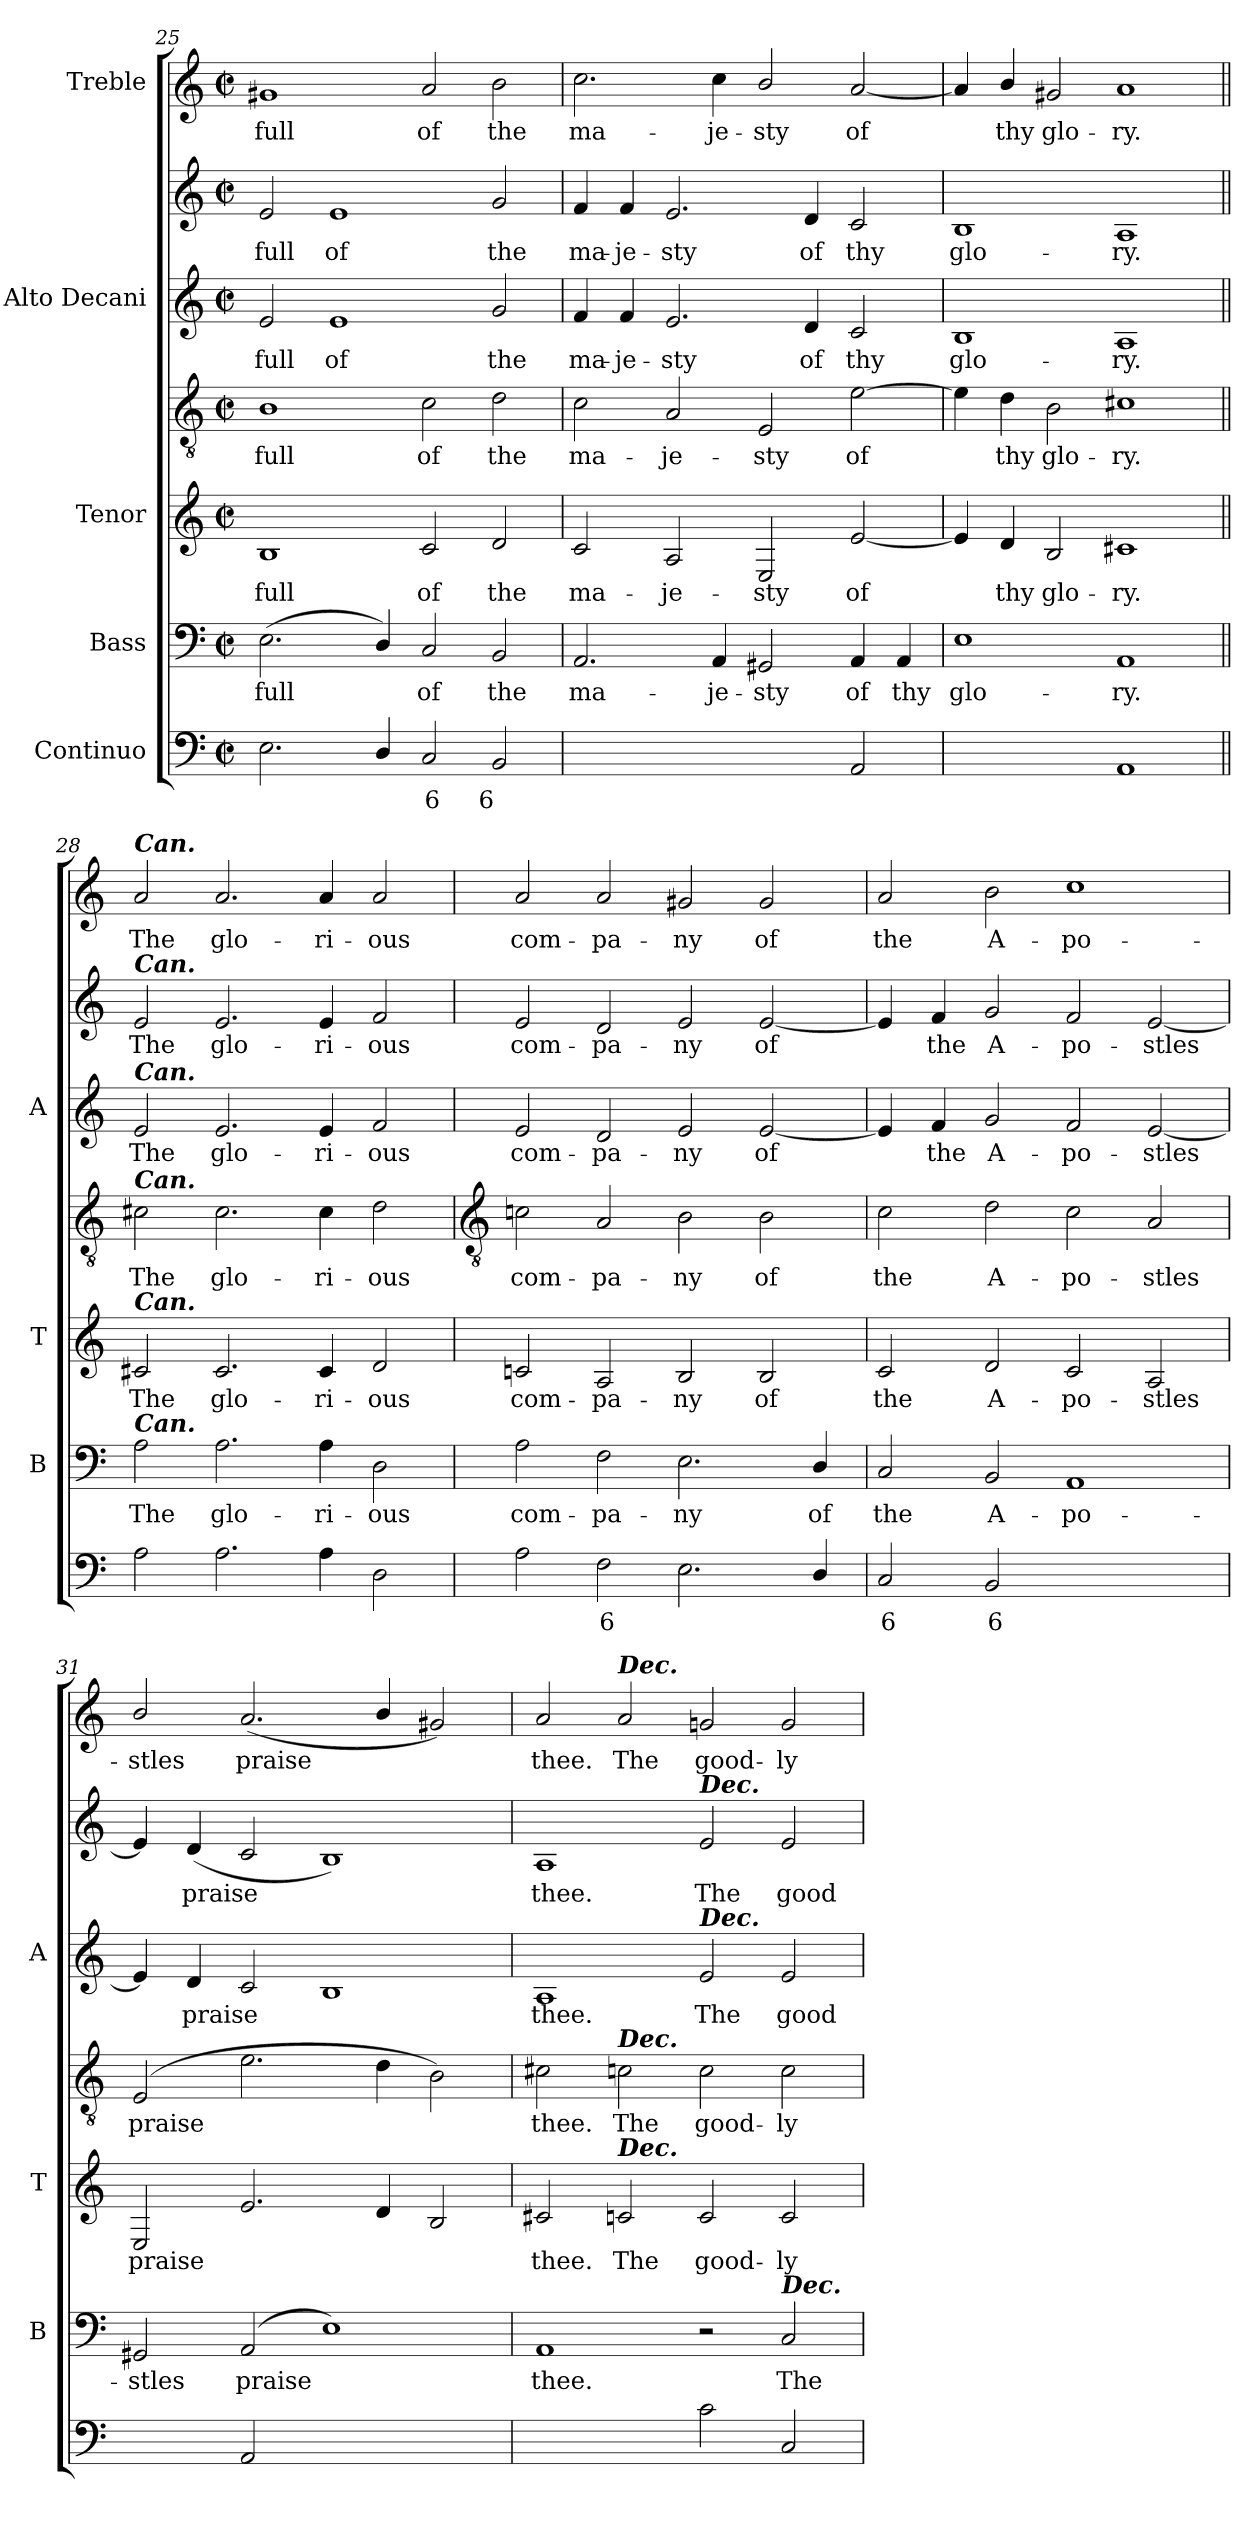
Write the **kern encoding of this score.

**kern	**text	**kern	**text	**kern	**text	**kern	**text	**kern	**text	**kern	**text	**kern	**text
*part5	*part5	*part4	*part4	*part3	*part3	*part3	*part3	*part2	*part2	*part2	*part2	*part1	*part1
*staff7	*staff7	*staff6	*staff6	*staff5	*staff5	*staff4	*staff4	*staff3	*staff3	*staff2	*staff2	*staff1	*staff1
*I"Continuo	*	*I"Bass	*	*I"Tenor	*	*	*	*I"Alto Decani	*	*	*	*I"Treble	*
*	*	*I'B	*	*I'T	*	*	*	*I'A	*	*	*	*	*
*clefF4	*	*clefF4	*	*	*	*clefGv2	*	*clefG2	*	*clefG2	*	*clefG2	*
*k[]	*	*k[]	*	*k[]	*	*k[]	*	*k[]	*	*k[]	*	*k[]	*
*C:	*	*C:	*	*C:	*	*C:	*	*C:	*	*C:	*	*C:	*
*M4/2	*	*M4/2	*	*M4/2	*	*M4/2	*	*M4/2	*	*M4/2	*	*M4/2	*
*met(c|)	*	*met(c|)	*	*met(c|)	*	*met(c|)	*	*met(c|)	*	*met(c|)	*	*met(c|)	*
=25	=25	=25	=25	=25	=25	=25	=25	=25	=25	=25	=25	=25	=25
!	!	!	!LO:LY:b	!	!LO:LY:b	!	!LO:LY:b	!	!LO:LY:b	!	!LO:LY:b	!	!LO:LY:b
2.E	.	(<2.E	full	1B	full	1B	full	2e	full	2e	full	1g#X	full
!	!	!	!	!	!	!	!	!	!LO:LY:b	!	!LO:LY:b	!	!
.	.	.	.	.	.	.	.	1e	of	1e	of	.	.
4D/	.	4D/)	.	.	.	.	.	.	.	.	.	.	.
!	!LO:LY:b	!	!LO:LY:b	!	!LO:LY:b	!	!LO:LY:b	!	!	!	!	!	!LO:LY:b
2C	6	2C	of	2c	of	2c	of	.	.	.	.	2a	of
!	!LO:LY:b	!	!LO:LY:b	!	!LO:LY:b	!	!LO:LY:b	!	!LO:LY:b	!	!LO:LY:b	!	!LO:LY:b
2BB	6	2BB	the	2d	the	2d	the	2g	the	2g	the	2b	the
=26	=26	=26	=26	=26	=26	=26	=26	=26	=26	=26	=26	=26	=26
!	!LO:LY:b	!	!LO:LY:b	!	!LO:LY:b	!	!LO:LY:b	!	!LO:LY:b	!	!LO:LY:b	!	!LO:LY:b
[2AAyy	6	2.AA	ma-	2c	ma-	2c	ma-	4f	ma-	4f	ma-	2.cc	ma-
!	!	!	!	!	!	!	!	!	!LO:LY:b	!	!LO:LY:b	!	!
.	.	.	.	.	.	.	.	4f	-je-	4f	-je-	.	.
!	!LO:LY:b	!	!	!	!LO:LY:b	!	!LO:LY:b	!	!LO:LY:b	!	!LO:LY:b	!	!
2AAyy]	5	.	.	2A	-je-	2A	-je-	2.e	-sty	2.e	-sty	.	.
!	!	!	!LO:LY:b	!	!	!	!	!	!	!	!	!	!LO:LY:b
.	.	4AA	-je-	.	.	.	.	.	.	.	.	4cc	-je-
!	!LO:LY:b	!	!LO:LY:b	!	!LO:LY:b	!	!LO:LY:b	!	!	!	!	!	!LO:LY:b
[4GG#Xyy	6	2GG#X	-sty	2E	-sty	2E	-sty	.	.	.	.	2b/	-sty
!	!LO:LY:b	!	!	!	!	!	!	!	!LO:LY:b	!	!LO:LY:b	!	!
4GG#yy]	5	.	.	.	.	.	.	4d	of	4d	of	.	.
!	!	!	!LO:LY:b	!	!LO:LY:b	!	!LO:LY:b	!	!LO:LY:b	!	!LO:LY:b	!	!LO:LY:b
2AA	.	4AA	of	[2e	of	[2e	of	2c	thy	2c	thy	[2a	of
!	!	!	!LO:LY:b	!	!	!	!	!	!	!	!	!	!
.	.	4AA	thy	.	.	.	.	.	.	.	.	.	.
=27	=27	=27	=27	=27	=27	=27	=27	=27	=27	=27	=27	=27	=27
!	!LO:LY:b	!	!LO:LY:b	!	!	!	!	!	!LO:LY:b	!	!LO:LY:b	!	!
[2Eyy	4	1E	glo-	4e]	.	4e]	.	1B	glo-	1B	glo-	4a]	.
!	!	!	!	!	!LO:LY:b	!	!LO:LY:b	!	!	!	!	!	!LO:LY:b
.	.	.	.	4d	thy	4d	thy	.	.	.	.	4b/	thy
!	!LO:LY:b	!	!	!	!LO:LY:b	!	!LO:LY:b	!	!	!	!	!	!LO:LY:b
2Eyy]	3	.	.	2B	glo-	2B	glo-	.	.	.	.	2g#X	glo-
!	!	!	!LO:LY:b	!	!LO:LY:b	!	!LO:LY:b	!	!LO:LY:b	!	!LO:LY:b	!	!LO:LY:b
1AA	.	1AA	-ry.	1c#X	-ry.	1c#X	-ry.	1A	-ry.	1A	-ry.	1a	-ry.
=28||	=28||	=28||	=28||	=28||	=28||	=28||	=28||	=28||	=28||	=28||	=28||	=28||	=28||
!	!	!	!	!	!	!	!	!	!	!	!	!LO:TX:a:Bi:t=Can.	!
!	!	!	!	!	!	!	!	!	!	!LO:TX:a:Bi:t=Can.	!	!	!
!	!	!	!	!	!	!	!	!LO:TX:a:Bi:t=Can.	!	!	!	!	!
!	!	!	!	!	!	!LO:TX:a:Bi:t=Can.	!	!	!	!	!	!	!
!	!	!	!	!LO:TX:a:Bi:t=Can.	!	!	!	!	!	!	!	!	!
!	!	!LO:TX:a:Bi:t=Can.	!	!	!	!	!	!	!	!	!	!	!
!	!	!	!LO:LY:b	!	!LO:LY:b	!	!LO:LY:b	!	!LO:LY:b	!	!LO:LY:b	!	!LO:LY:b
2A	.	2A	The	2c#X	The	2c#X	The	2e	The	2e	The	2a	The
!	!	!	!LO:LY:b	!	!LO:LY:b	!	!LO:LY:b	!	!LO:LY:b	!	!LO:LY:b	!	!LO:LY:b
2.A	.	2.A	glo-	2.c#	glo-	2.c#	glo-	2.e	glo-	2.e	glo-	2.a	glo-
!	!	!	!LO:LY:b	!	!LO:LY:b	!	!LO:LY:b	!	!LO:LY:b	!	!LO:LY:b	!	!LO:LY:b
4A	.	4A	-ri-	4c#	-ri-	4c#	-ri-	4e	-ri-	4e	-ri-	4a	-ri-
!	!	!	!LO:LY:b	!	!LO:LY:b	!	!LO:LY:b	!	!LO:LY:b	!	!LO:LY:b	!	!LO:LY:b
2D	.	2D	-ous	2d	-ous	2d	-ous	2f	-ous	2f	-ous	2a	-ous
!!LO:LB:g=z
=29	=29	=29	=29	=29	=29	=29	=29	=29	=29	=29	=29	=29	=29
*	*	*	*	*	*	*clefGv2	*	*	*	*	*	*	*
!	!	!	!LO:LY:b	!	!LO:LY:b	!	!LO:LY:b	!	!LO:LY:b	!	!LO:LY:b	!	!LO:LY:b
2A	.	2A	com-	2cn	com-	2cn	com-	2e	com-	2e	com-	2a	com-
!	!LO:LY:b	!	!LO:LY:b	!	!LO:LY:b	!	!LO:LY:b	!	!LO:LY:b	!	!LO:LY:b	!	!LO:LY:b
2F	6	2F	-pa-	2A	-pa-	2A	-pa-	2d	-pa-	2d	-pa-	2a	-pa-
!	!	!	!LO:LY:b	!	!LO:LY:b	!	!LO:LY:b	!	!LO:LY:b	!	!LO:LY:b	!	!LO:LY:b
2.E	.	2.E	-ny	2B	-ny	2B	-ny	2e	-ny	2e	-ny	2g#X	-ny
!	!	!	!	!	!LO:LY:b	!	!LO:LY:b	!	!LO:LY:b	!	!LO:LY:b	!	!LO:LY:b
.	.	.	.	2B	of	2B	of	[2e	of	[2e	of	2g#	of
!	!	!	!LO:LY:b	!	!	!	!	!	!	!	!	!	!
4D/	.	4D/	of	.	.	.	.	.	.	.	.	.	.
=30	=30	=30	=30	=30	=30	=30	=30	=30	=30	=30	=30	=30	=30
!	!LO:LY:b	!	!LO:LY:b	!	!LO:LY:b	!	!LO:LY:b	!	!	!	!	!	!LO:LY:b
2C	6	2C	the	2c	the	2c	the	4e]	.	4e]	.	2a	the
!	!	!	!	!	!	!	!	!	!LO:LY:b	!	!LO:LY:b	!	!
.	.	.	.	.	.	.	.	4f	the	4f	the	.	.
!	!LO:LY:b	!	!LO:LY:b	!	!LO:LY:b	!	!LO:LY:b	!	!LO:LY:b	!	!LO:LY:b	!	!LO:LY:b
2BB	6	2BB	A-	2d	A-	2d	A-	2g	A-	2g	A-	2b	A-
!	!LO:LY:b	!	!LO:LY:b	!	!LO:LY:b	!	!LO:LY:b	!	!LO:LY:b	!	!LO:LY:b	!	!LO:LY:b
[2AAyy	6	1AA	-po-	2c	-po-	2c	-po-	2f	-po-	2f	-po-	1cc	-po-
!	!LO:LY:b	!	!	!	!LO:LY:b	!	!LO:LY:b	!	!LO:LY:b	!	!LO:LY:b	!	!
2AAyy]	5	.	.	2A	-stles	2A	-stles	[2e	-stles	[2e	-stles	.	.
=31	=31	=31	=31	=31	=31	=31	=31	=31	=31	=31	=31	=31	=31
!	!LO:LY:b	!	!LO:LY:b	!	!LO:LY:b	!	!LO:LY:b	!	!	!	!	!	!LO:LY:b
[4GG#Xyy	6	2GG#X	-stles	2E	praise	(>2E	praise	4e]	.	4e]	.	2b/	-stles
!	!LO:LY:b	!	!	!	!	!	!	!	!LO:LY:b	!	!LO:LY:b	!	!
4GG#yy]	5	.	.	.	.	.	.	4d	praise	(<4d	praise	.	.
!	!	!	!LO:LY:b	!	!	!	!	!	!	!	!	!	!LO:LY:b
2AA	.	(<2AA	praise	2.e	.	2.e	.	2c	.	2c	.	(<2.a	praise
!	!LO:LY:b	!	!	!	!	!	!	!	!	!	!	!	!
[2Eyy	4	1E)	.	.	.	.	.	1B	.	1B)	.	.	.
.	.	.	.	4d	.	4d	.	.	.	.	.	4b/	.
!	!LO:LY:b	!	!	!	!	!	!	!	!	!	!	!	!
2Eyy]	3	.	.	2B	.	2B)	.	.	.	.	.	2g#X)	.
=32	=32	=32	=32	=32	=32	=32	=32	=32	=32	=32	=32	=32	=32
!	!	!	!LO:LY:b	!	!LO:LY:b	!	!LO:LY:b	!	!LO:LY:b	!	!LO:LY:b	!	!LO:LY:b
[2AAyy	.	1AA	thee.	2c#X	thee.	2c#X	thee.	1A	thee.	1A	thee.	2a	thee.
!	!	!	!	!	!	!	!	!	!	!	!	!LO:TX:a:Bi:t=Dec.	!
!	!	!	!	!	!	!LO:TX:a:Bi:t=Dec.	!	!	!	!	!	!	!
!	!	!	!	!LO:TX:a:Bi:t=Dec.	!	!	!	!	!	!	!	!	!
!	!	!	!	!	!LO:LY:b	!	!LO:LY:b	!	!	!	!	!	!LO:LY:b
2AAyy]	.	.	.	2cn	The	2cn	The	.	.	.	.	2a	The
!	!	!	!	!	!	!	!	!	!	!LO:TX:a:Bi:t=Dec.	!	!	!
!	!	!	!	!	!	!	!	!LO:TX:a:Bi:t=Dec.	!	!	!	!	!
!	!	!	!	!	!LO:LY:b	!	!LO:LY:b	!	!LO:LY:b	!	!LO:LY:b	!	!LO:LY:b
2c	.	2r	.	2c	good-	2c	good-	2e	The	2e	The	2gn	good-
!	!	!LO:TX:a:Bi:t=Dec.	!	!	!	!	!	!	!	!	!	!	!
!	!	!	!LO:LY:b	!	!LO:LY:b	!	!LO:LY:b	!	!LO:LY:b	!	!LO:LY:b	!	!LO:LY:b
2C	.	2C	The	2c	-ly	2c	-ly	2e	good-	2e	good-	2g	-ly
=	=	=	=	=	=	=	=	=	=	=	=	=	=
*-	*-	*-	*-	*-	*-	*-	*-	*-	*-	*-	*-	*-	*-
